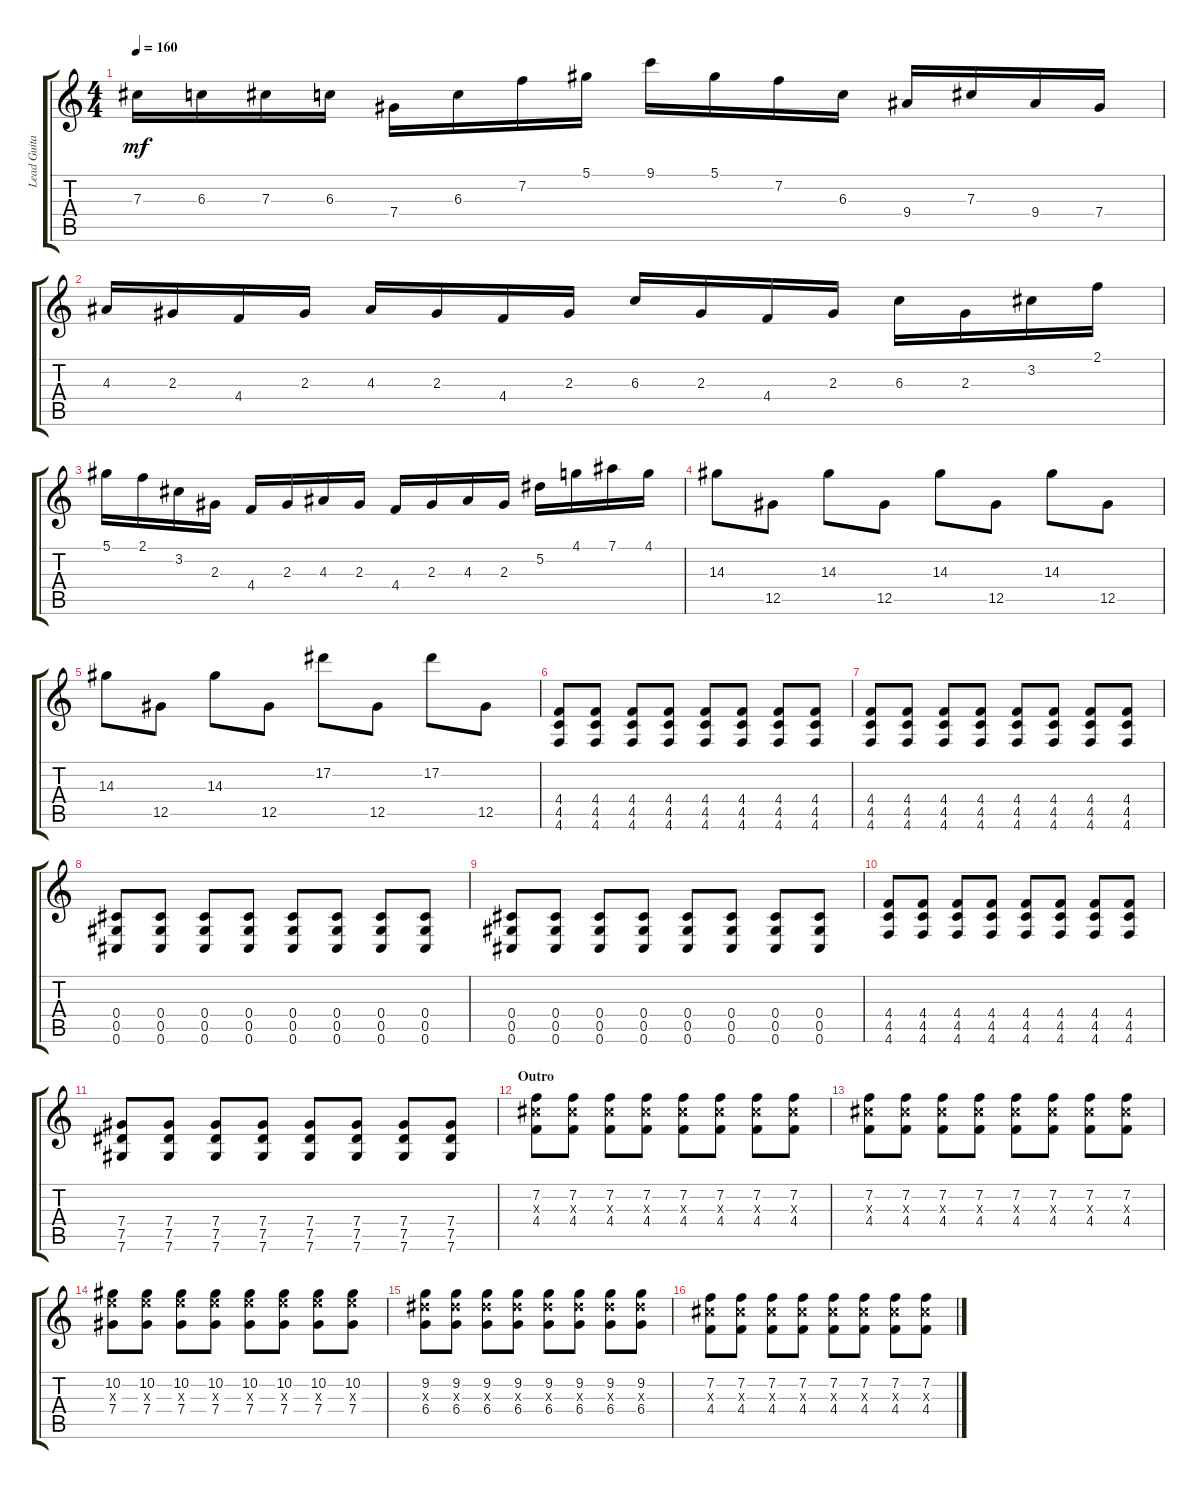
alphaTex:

\track ("Lead Guitar" "Lead Guita") {instrument distortionguitar}
\staff {score tabs}
\tuning (Eb4 Bb3 Gb3 Db3 Ab2 Db2) {hide}
\ts (4 4)
\tempo 160
\clef g2
\ks c
7.3.16{dy mf} 6.3.16 7.3.16 6.3.16 7.4.16 6.3.16 7.2.16 5.1.16 9.1.16 5.1.16 7.2.16 6.3.16 9.4.16 7.3.16 9.4.16 7.4.16 |
4.3.16 2.3.16 4.4.16 2.3.16 4.3.16 2.3.16 4.4.16 2.3.16 6.3.16 2.3.16 4.4.16 2.3.16 6.3.16 2.3.16 3.2.16 2.1.16 |
5.1.16 2.1.16 3.2.16 2.3.16 4.4.16 2.3.16 4.3.16 2.3.16 4.4.16 2.3.16 4.3.16 2.3.16 5.2.16 4.1.16 7.1.16 4.1.16 |
14.3.8 12.5.8 14.3.8 12.5.8 14.3.8 12.5.8 14.3.8 12.5.8 |
14.3.8 12.5.8 14.3.8 12.5.8 17.2.8 12.5.8 17.2.8 12.5.8 |
(4.4 4.5 4.6).8 (4.4 4.5 4.6).8 (4.4 4.5 4.6).8 (4.4 4.5 4.6).8 (4.4 4.5 4.6).8 (4.4 4.5 4.6).8 (4.4 4.5 4.6).8 (4.4 4.5 4.6).8 |
(4.4 4.5 4.6).8 (4.4 4.5 4.6).8 (4.4 4.5 4.6).8 (4.4 4.5 4.6).8 (4.4 4.5 4.6).8 (4.4 4.5 4.6).8 (4.4 4.5 4.6).8 (4.4 4.5 4.6).8 |
(0.4 0.5 0.6).8 (0.4 0.5 0.6).8 (0.4 0.5 0.6).8 (0.4 0.5 0.6).8 (0.4 0.5 0.6).8 (0.4 0.5 0.6).8 (0.4 0.5 0.6).8 (0.4 0.5 0.6).8 |
(0.4 0.5 0.6).8 (0.4 0.5 0.6).8 (0.4 0.5 0.6).8 (0.4 0.5 0.6).8 (0.4 0.5 0.6).8 (0.4 0.5 0.6).8 (0.4 0.5 0.6).8 (0.4 0.5 0.6).8 |
(4.4 4.5 4.6).8 (4.4 4.5 4.6).8 (4.4 4.5 4.6).8 (4.4 4.5 4.6).8 (4.4 4.5 4.6).8 (4.4 4.5 4.6).8 (4.4 4.5 4.6).8 (4.4 4.5 4.6).8 |
(7.4 7.5 7.6).8 (7.4 7.5 7.6).8 (7.4 7.5 7.6).8 (7.4 7.5 7.6).8 (7.4 7.5 7.6).8 (7.4 7.5 7.6).8 (7.4 7.5 7.6).8 (7.4 7.5 7.6).8 |
\section ("" "Outro")
(7.2 7.3{x} 4.4).8 (7.2 7.3{x} 4.4).8 (7.2 7.3{x} 4.4).8 (7.2 7.3{x} 4.4).8 (7.2 7.3{x} 4.4).8 (7.2 7.3{x} 4.4).8 (7.2 7.3{x} 4.4).8 (7.2 7.3{x} 4.4).8 |
(7.2 7.3{x} 4.4).8 (7.2 7.3{x} 4.4).8 (7.2 7.3{x} 4.4).8 (7.2 7.3{x} 4.4).8 (7.2 7.3{x} 4.4).8 (7.2 7.3{x} 4.4).8 (7.2 7.3{x} 4.4).8 (7.2 7.3{x} 4.4).8 |
(10.2 10.3{x} 7.4).8 (10.2 10.3{x} 7.4).8 (10.2 10.3{x} 7.4).8 (10.2 10.3{x} 7.4).8 (10.2 10.3{x} 7.4).8 (10.2 10.3{x} 7.4).8 (10.2 10.3{x} 7.4).8 (10.2 10.3{x} 7.4).8 |
(9.2 9.3{x} 6.4).8 (9.2 9.3{x} 6.4).8 (9.2 9.3{x} 6.4).8 (9.2 9.3{x} 6.4).8 (9.2 9.3{x} 6.4).8 (9.2 9.3{x} 6.4).8 (9.2 9.3{x} 6.4).8 (9.2 9.3{x} 6.4).8 |
(7.2 7.3{x} 4.4).8 (7.2 7.3{x} 4.4).8 (7.2 7.3{x} 4.4).8 (7.2 7.3{x} 4.4).8 (7.2 7.3{x} 4.4).8 (7.2 7.3{x} 4.4).8 (7.2 7.3{x} 4.4).8 (7.2 7.3{x} 4.4).8
